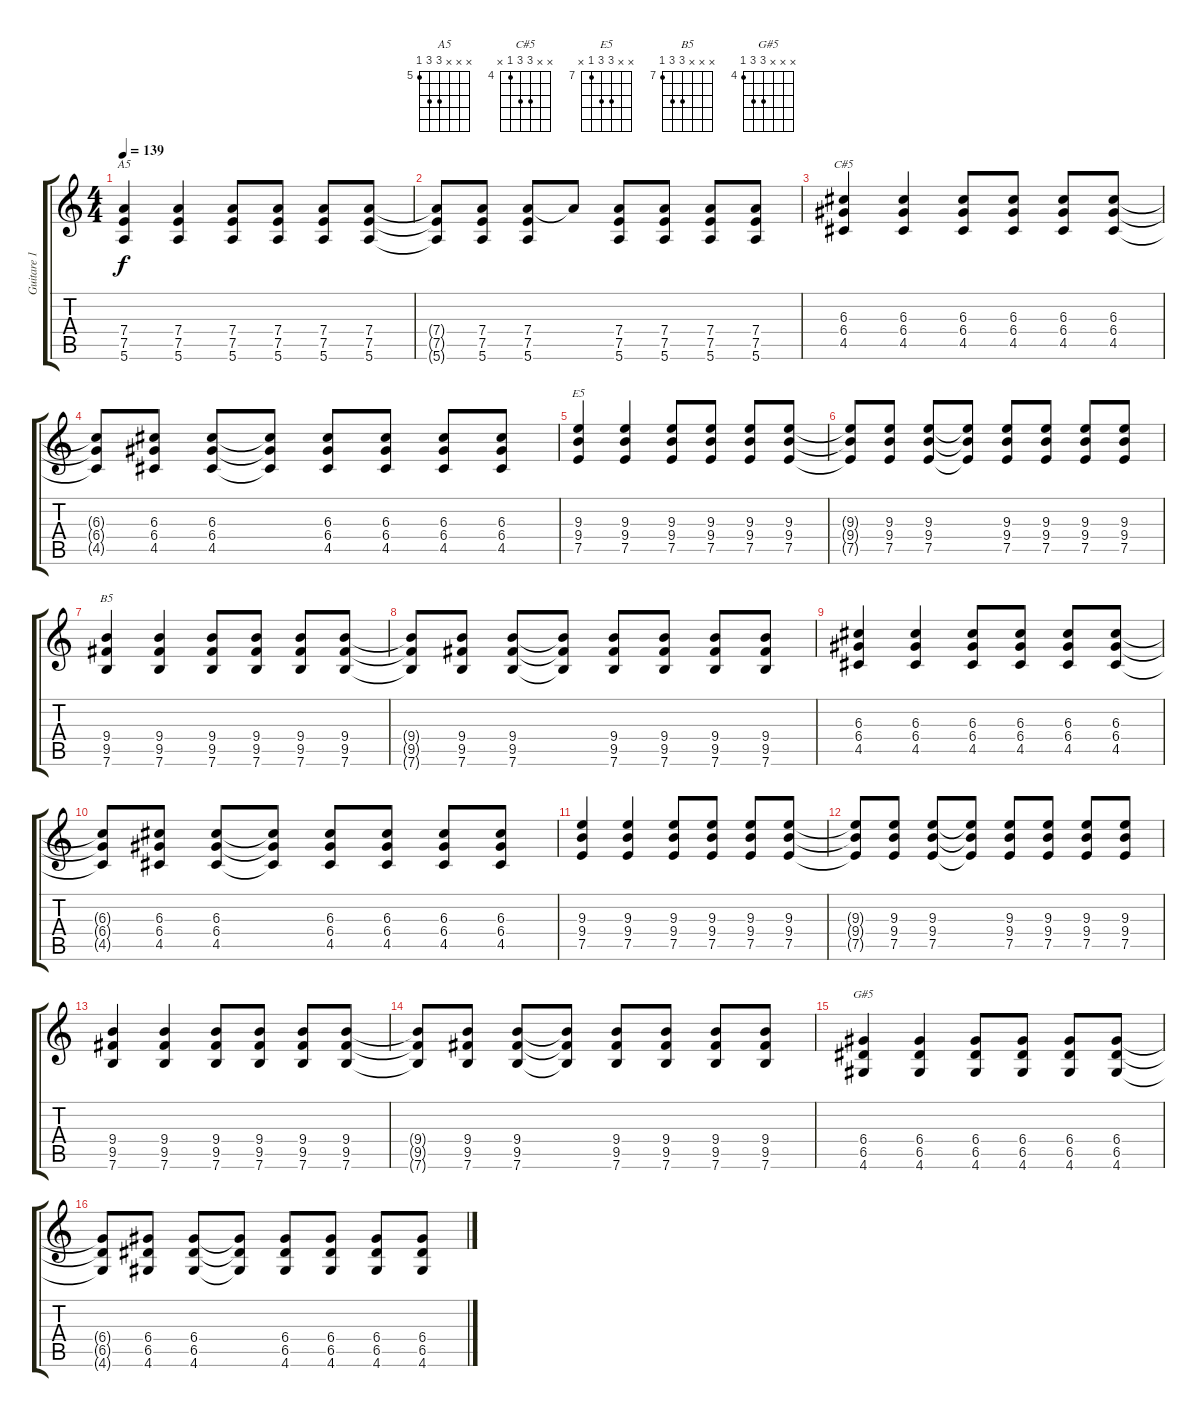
\track ("Guitare 1" "Guitare 1") {instrument overdrivenguitar}
\staff {score tabs}
\tuning (E4 B3 G3 D3 A2 E2) {hide}
\chord ("A5" x x x 7 7 5) {firstfret 5}
\chord ("C#5" x x 6 6 4 x) {firstfret 4}
\chord ("E5" x x 9 9 7 x) {firstfret 7}
\chord ("B5" x x x 9 9 7) {firstfret 7}
\chord ("G#5" x x x 6 6 4) {firstfret 4}
\ts (4 4)
\tempo 139
\clef g2
\ks c
(7.4 7.5 5.6).4{ch "A5" dy f} (7.4 7.5 5.6).4 (7.4 7.5 5.6).8 (7.4 7.5 5.6).8 (7.4 7.5 5.6).8 (7.4 7.5 5.6).8 |
(7.4{t} 7.5{t} 5.6{t}).8 (7.4 7.5 5.6).8 (7.4 7.5 5.6).8 7.4{t}.8 (7.4 7.5 5.6).8 (7.4 7.5 5.6).8 (7.4 7.5 5.6).8 (7.4 7.5 5.6).8 |
(6.3 6.4 4.5).4{ch "C#5"} (6.3 6.4 4.5).4 (6.3 6.4 4.5).8 (6.3 6.4 4.5).8 (6.3 6.4 4.5).8 (6.3 6.4 4.5).8 |
(6.3{t} 6.4{t} 4.5{t}).8 (6.3 6.4 4.5).8 (6.3 6.4 4.5).8 (6.3{t} 6.4{t} 4.5{t}).8 (6.3 6.4 4.5).8 (6.3 6.4 4.5).8 (6.3 6.4 4.5).8 (6.3 6.4 4.5).8 |
(9.3 9.4 7.5).4{ch "E5"} (9.3 9.4 7.5).4 (9.3 9.4 7.5).8 (9.3 9.4 7.5).8 (9.3 9.4 7.5).8 (9.3 9.4 7.5).8 |
(9.3{t} 9.4{t} 7.5{t}).8 (9.3 9.4 7.5).8 (9.3 9.4 7.5).8 (9.3{t} 9.4{t} 7.5{t}).8 (9.3 9.4 7.5).8 (9.3 9.4 7.5).8 (9.3 9.4 7.5).8 (9.3 9.4 7.5).8 |
(9.4 9.5 7.6).4{ch "B5"} (9.4 9.5 7.6).4 (9.4 9.5 7.6).8 (9.4 9.5 7.6).8 (9.4 9.5 7.6).8 (9.4 9.5 7.6).8 |
(9.4{t} 9.5{t} 7.6{t}).8 (9.4 9.5 7.6).8 (9.4 9.5 7.6).8 (9.4{t} 9.5{t} 7.6{t}).8 (9.4 9.5 7.6).8 (9.4 9.5 7.6).8 (9.4 9.5 7.6).8 (9.4 9.5 7.6).8 |
(6.3 6.4 4.5).4 (6.3 6.4 4.5).4 (6.3 6.4 4.5).8 (6.3 6.4 4.5).8 (6.3 6.4 4.5).8 (6.3 6.4 4.5).8 |
(6.3{t} 6.4{t} 4.5{t}).8 (6.3 6.4 4.5).8 (6.3 6.4 4.5).8 (6.3{t} 6.4{t} 4.5{t}).8 (6.3 6.4 4.5).8 (6.3 6.4 4.5).8 (6.3 6.4 4.5).8 (6.3 6.4 4.5).8 |
(9.3 9.4 7.5).4 (9.3 9.4 7.5).4 (9.3 9.4 7.5).8 (9.3 9.4 7.5).8 (9.3 9.4 7.5).8 (9.3 9.4 7.5).8 |
(9.3{t} 9.4{t} 7.5{t}).8 (9.3 9.4 7.5).8 (9.3 9.4 7.5).8 (9.3{t} 9.4{t} 7.5{t}).8 (9.3 9.4 7.5).8 (9.3 9.4 7.5).8 (9.3 9.4 7.5).8 (9.3 9.4 7.5).8 |
(9.4 9.5 7.6).4 (9.4 9.5 7.6).4 (9.4 9.5 7.6).8 (9.4 9.5 7.6).8 (9.4 9.5 7.6).8 (9.4 9.5 7.6).8 |
(9.4{t} 9.5{t} 7.6{t}).8 (9.4 9.5 7.6).8 (9.4 9.5 7.6).8 (9.4{t} 9.5{t} 7.6{t}).8 (9.4 9.5 7.6).8 (9.4 9.5 7.6).8 (9.4 9.5 7.6).8 (9.4 9.5 7.6).8 |
(6.4 6.5 4.6).4{ch "G#5"} (6.4 6.5 4.6).4 (6.4 6.5 4.6).8 (6.4 6.5 4.6).8 (6.4 6.5 4.6).8 (6.4 6.5 4.6).8 |
(6.4{t} 6.5{t} 4.6{t}).8 (6.4 6.5 4.6).8 (6.4 6.5 4.6).8 (6.4{t} 6.5{t} 4.6{t}).8 (6.4 6.5 4.6).8 (6.4 6.5 4.6).8 (6.4 6.5 4.6).8 (6.4 6.5 4.6).8
